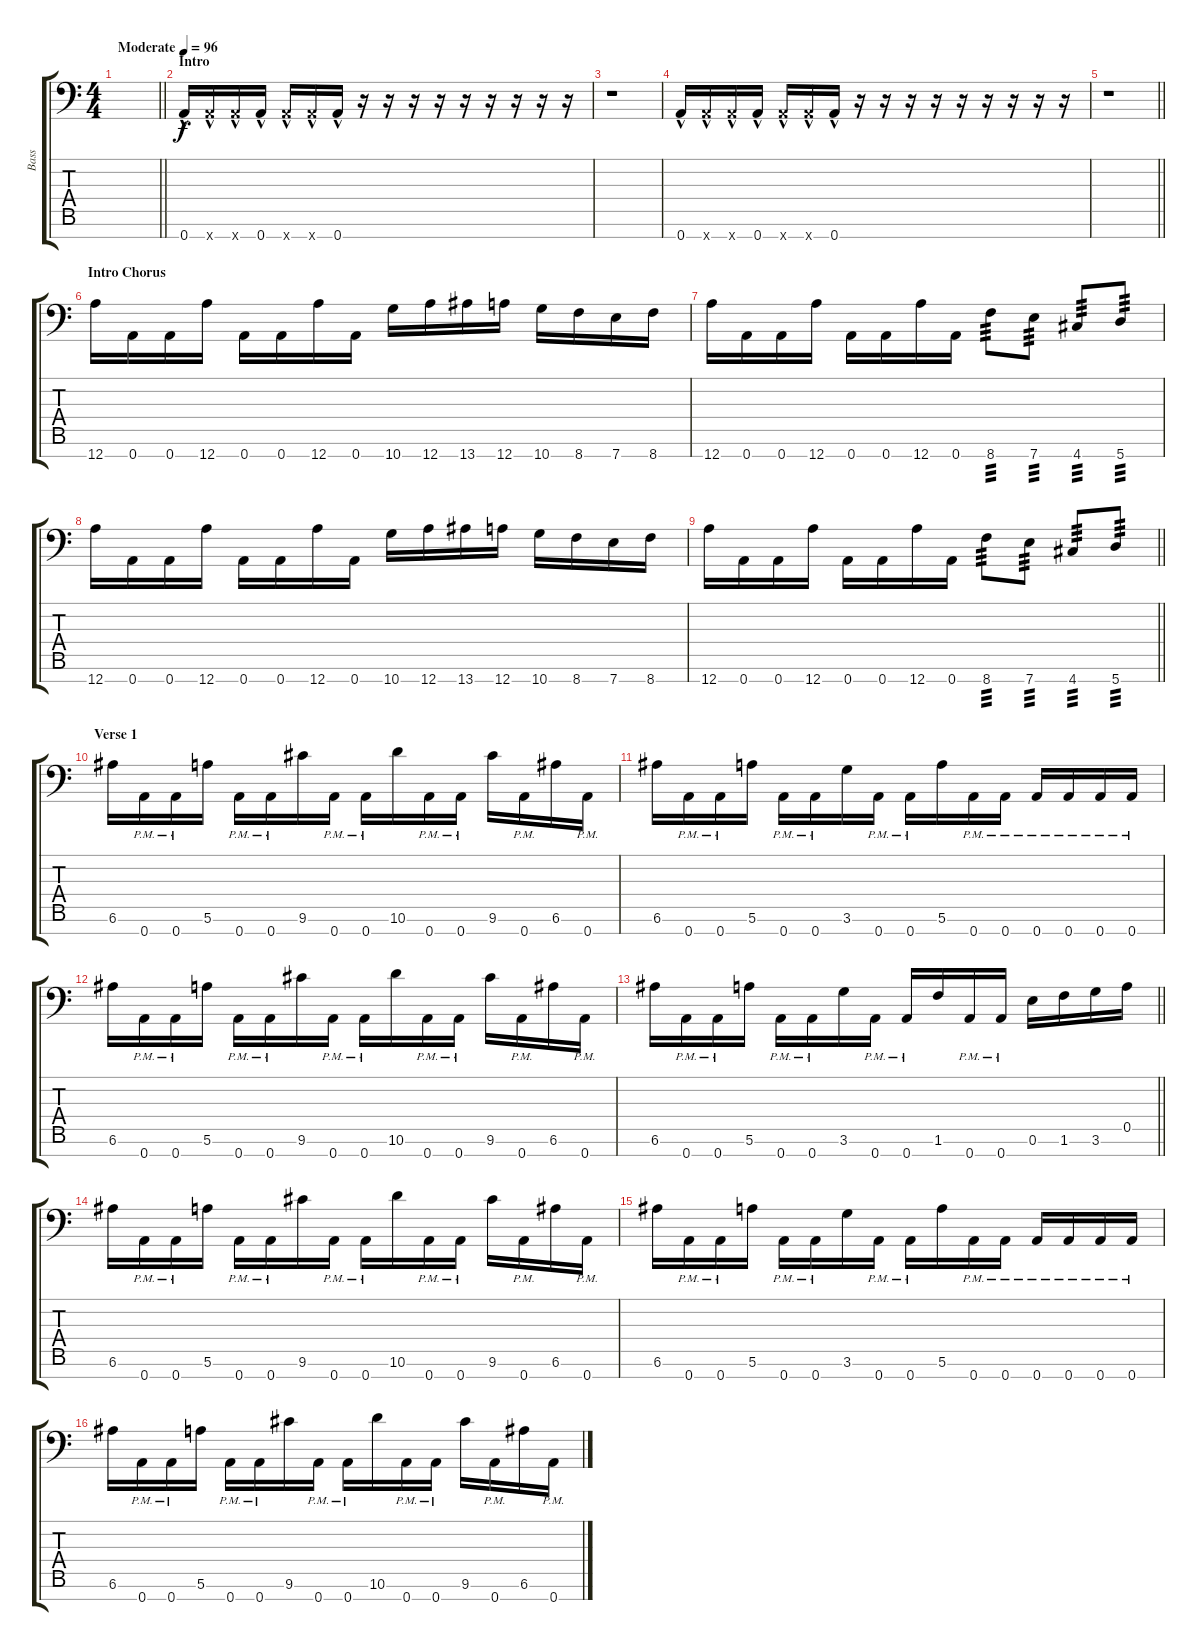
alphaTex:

\track ("Bass" "Bass") {instrument electricbasspick}
\staff {score tabs}
\tuning (E4 B3 G3 D3 A2 E2 A1) {hide}
\ts (4 4)
\tempo (96 "Moderate")
\clef f4
\barLineRight lightlight
\ks c
|
\section ("" "Intro")
0.7{hac}.16 0.7{hac x}.16 0.7{hac x}.16 0.7{hac}.16 0.7{hac x}.16 0.7{hac x}.16 0.7{hac}.16 r.16 r.16 r.16 r.16 r.16 r.16 r.16 r.16 r.16 |
r.1 |
0.7{hac}.16 0.7{hac x}.16 0.7{hac x}.16 0.7{hac}.16 0.7{hac x}.16 0.7{hac x}.16 0.7{hac}.16 r.16 r.16 r.16 r.16 r.16 r.16 r.16 r.16 r.16 |
\barLineRight lightlight
r.1 |
\section ("" "Intro Chorus")
12.7.16{dy f} 0.7.16 0.7.16 12.7.16 0.7.16 0.7.16 12.7.16 0.7.16 10.7.16 12.7.16 13.7.16 12.7.16 10.7.16 8.7.16 7.7.16 8.7.16 |
12.7.16 0.7.16 0.7.16 12.7.16 0.7.16 0.7.16 12.7.16 0.7.16 8.7.8{tp 3} 7.7.8{tp 3} 4.7.8{tp 3} 5.7.8{tp 3} |
12.7.16 0.7.16 0.7.16 12.7.16 0.7.16 0.7.16 12.7.16 0.7.16 10.7.16 12.7.16 13.7.16 12.7.16 10.7.16 8.7.16 7.7.16 8.7.16 |
\barLineRight lightlight
12.7.16 0.7.16 0.7.16 12.7.16 0.7.16 0.7.16 12.7.16 0.7.16 8.7.8{tp 3} 7.7.8{tp 3} 4.7.8{tp 3} 5.7.8{tp 3} |
\section ("" "Verse 1")
6.6.16 0.7{pm}.16 0.7{pm}.16 5.6.16 0.7{pm}.16 0.7{pm}.16 9.6.16 0.7{pm}.16 0.7{pm}.16 10.6.16 0.7{pm}.16 0.7{pm}.16 9.6.16 0.7{pm}.16 6.6.16 0.7{pm}.16 |
6.6.16 0.7{pm}.16 0.7{pm}.16 5.6.16 0.7{pm}.16 0.7{pm}.16 3.6.16 0.7{pm}.16 0.7{pm}.16 5.6.16 0.7{pm}.16 0.7{pm}.16 0.7{pm}.16 0.7{pm}.16 0.7{pm}.16 0.7{pm}.16 |
6.6.16 0.7{pm}.16 0.7{pm}.16 5.6.16 0.7{pm}.16 0.7{pm}.16 9.6.16 0.7{pm}.16 0.7{pm}.16 10.6.16 0.7{pm}.16 0.7{pm}.16 9.6.16 0.7{pm}.16 6.6.16 0.7{pm}.16 |
\barLineRight lightlight
6.6.16 0.7{pm}.16 0.7{pm}.16 5.6.16 0.7{pm}.16 0.7{pm}.16 3.6.16 0.7{pm}.16 0.7{pm}.16 1.6.16 0.7{pm}.16 0.7{pm}.16 0.6.16 1.6.16 3.6.16 0.5.16 |
6.6.16 0.7{pm}.16 0.7{pm}.16 5.6.16 0.7{pm}.16 0.7{pm}.16 9.6.16 0.7{pm}.16 0.7{pm}.16 10.6.16 0.7{pm}.16 0.7{pm}.16 9.6.16 0.7{pm}.16 6.6.16 0.7{pm}.16 |
6.6.16 0.7{pm}.16 0.7{pm}.16 5.6.16 0.7{pm}.16 0.7{pm}.16 3.6.16 0.7{pm}.16 0.7{pm}.16 5.6.16 0.7{pm}.16 0.7{pm}.16 0.7{pm}.16 0.7{pm}.16 0.7{pm}.16 0.7{pm}.16 |
6.6.16 0.7{pm}.16 0.7{pm}.16 5.6.16 0.7{pm}.16 0.7{pm}.16 9.6.16 0.7{pm}.16 0.7{pm}.16 10.6.16 0.7{pm}.16 0.7{pm}.16 9.6.16 0.7{pm}.16 6.6.16 0.7{pm}.16
